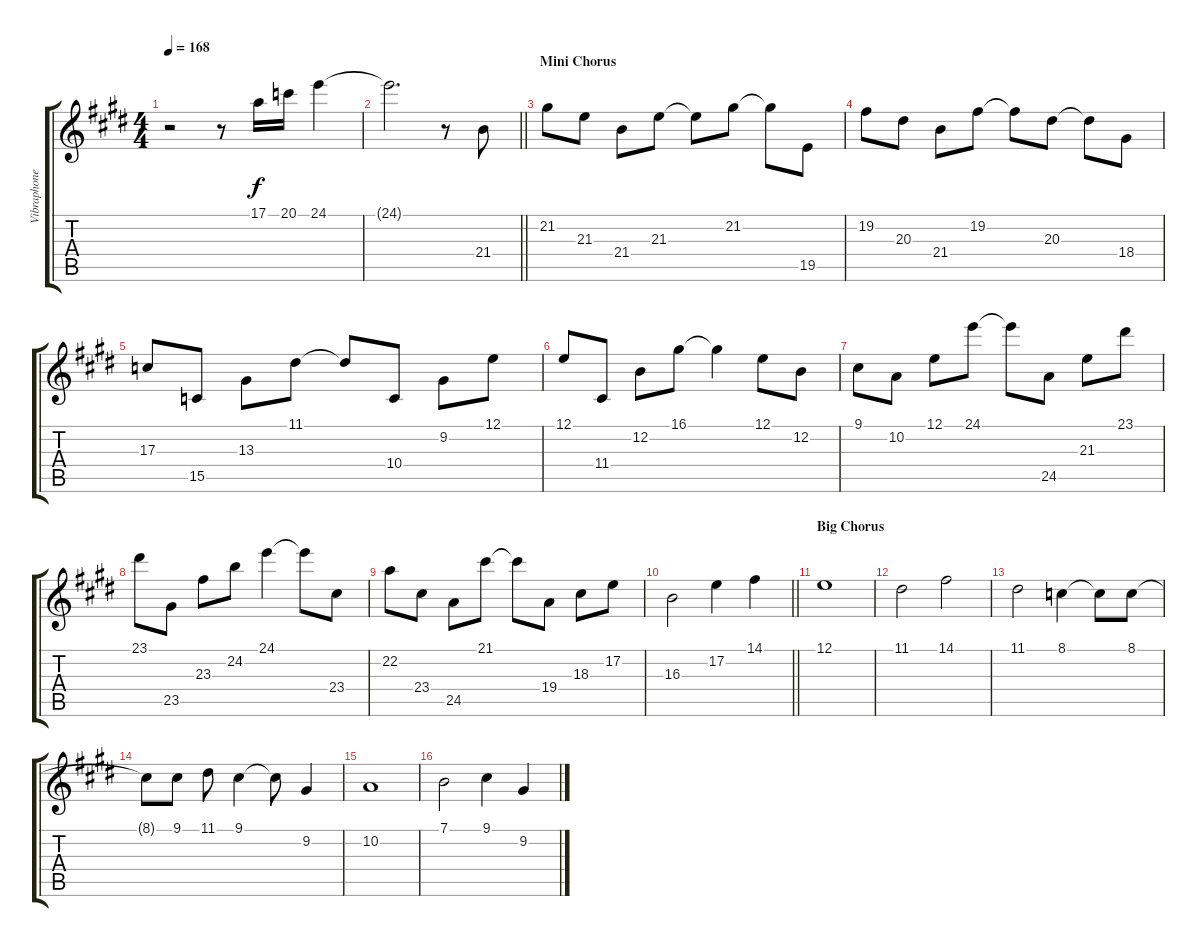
\track ("Vibraphone" "Vibraphone") {instrument vibraphone}
\staff {score tabs}
\tuning (E4 B3 G3 D3 A2 E2) {hide}
\ts (4 4)
\tempo 168
\clef g2
\ks e
r.2{dy f} r.8 17.1.16 20.1.16 24.1.4 |
\barLineRight lightlight
24.1{t}.2{d} r.8 21.4.8 |
\section ("" "Mini Chorus")
21.2.8 21.3.8 21.4.8 21.3.8 21.3{t}.8 21.2.8 21.2{t}.8 19.5.8 |
19.2.8 20.3.8 21.4.8 19.2.8 19.2{t}.8 20.3.8 20.3{t}.8 18.4.8 |
17.3.8 15.5.8 13.3.8 11.1.8 11.1{t}.8 10.4.8 9.2.8 12.1.8 |
12.1.8 11.4.8 12.2.8 16.1.8 16.1{t}.4 12.1.8 12.2.8 |
9.1.8 10.2.8 12.1.8 24.1.8 24.1{t}.8 24.5.8 21.3.8 23.1.8 |
23.1.8 23.5.8 23.3.8 24.2.8 24.1.4 24.1{t}.8 23.4.8 |
22.2.8 23.4.8 24.5.8 21.1.8 21.1{t}.8 19.4.8 18.3.8 17.2.8 |
\barLineRight lightlight
16.3.2 17.2.4 14.1.4 |
\section ("" "Big Chorus")
12.1.1 |
11.1.2 14.1.2 |
11.1.2 8.1.4 8.1{t}.8 8.1.8 |
8.1{t}.8 9.1.8 11.1.8 9.1.4 9.1{t}.8 9.2.4 |
10.2.1 |
7.1.2 9.1.4 9.2.4
